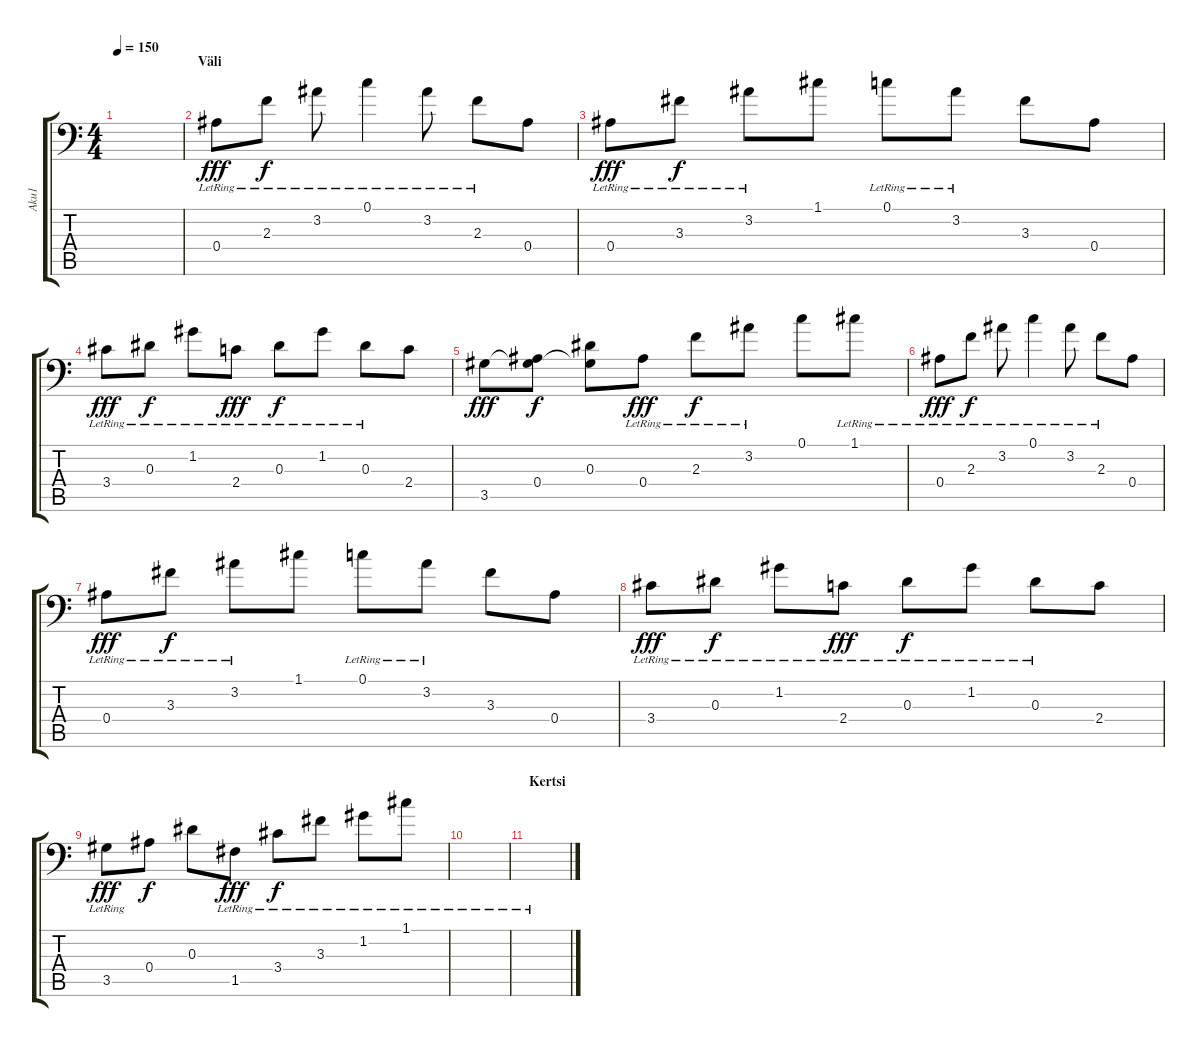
\track ("Aku1" "Aku1") {instrument acousticguitarsteel}
\staff {score tabs}
\tuning (C4 G3 Eb3 Bb2 F2 Bb1) {hide}
\ts (4 4)
\tempo 150
\clef f4
\ks c
|
\section ("" "Väli")
0.4{lr}.8{dy fff} 2.3{lr}.8{dy f} 3.2{lr}.8 0.1{lr}.4 3.2{lr}.8 2.3{lr}.8 0.4.8 |
0.4{lr}.8{dy fff} 3.3{lr}.8{dy f} 3.2{lr}.8 1.1.8 0.1{lr}.8 3.2{lr}.8 3.3.8 0.4.8 |
3.4{lr}.8{dy fff} 0.3{lr}.8{dy f} 1.2{lr}.8 2.4{lr}.8{dy fff} 0.3{lr}.8{dy f} 1.2{lr}.8 0.3{lr}.8 2.4.8 |
3.5.8{dy fff} (0.4 3.5{t}).8{dy f} (0.3 3.5{t}).8 0.4{lr}.8{dy fff} 2.3{lr}.8{dy f} 3.2{lr}.8 0.1.8 1.1{lr}.8 |
0.4{lr}.8{dy fff} 2.3{lr}.8{dy f} 3.2{lr}.8 0.1{lr}.4 3.2{lr}.8 2.3{lr}.8 0.4.8 |
0.4{lr}.8{dy fff} 3.3{lr}.8{dy f} 3.2{lr}.8 1.1.8 0.1{lr}.8 3.2{lr}.8 3.3.8 0.4.8 |
3.4{lr}.8{dy fff} 0.3{lr}.8{dy f} 1.2{lr}.8 2.4{lr}.8{dy fff} 0.3{lr}.8{dy f} 1.2{lr}.8 0.3{lr}.8 2.4.8 |
3.5{lr}.8{dy fff} 0.4.8{dy f} 0.3.8 1.5{lr}.8{dy fff} 3.4{lr}.8{dy f} 3.3{lr}.8 1.2{lr}.8 1.1{lr}.8 |
|
\section ("" "Kertsi")
